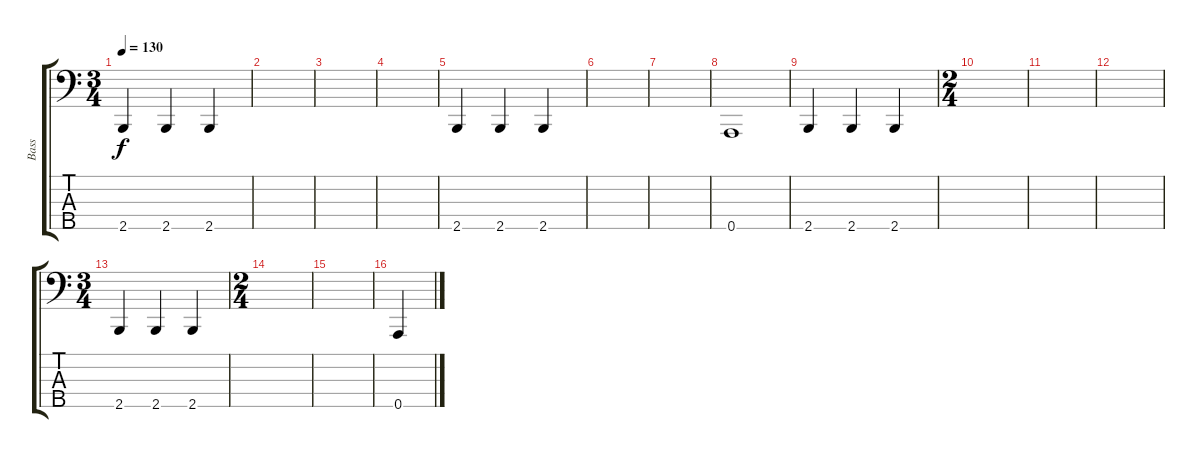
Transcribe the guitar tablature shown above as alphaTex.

\track ("Bass" "Bass") {instrument electricbasspick}
\staff {score tabs}
\tuning (Gb2 D2 A1 E1 A0) {hide}
\ts (3 4)
\tempo 130
\clef f4
\ks c
2.5.4{dy f} 2.5.4 2.5.4 |
|
|
|
2.5.4 2.5.4 2.5.4 |
|
|
0.5.1 |
2.5.4 2.5.4 2.5.4 |
\ts (2 4)
|
|
|
\ts (3 4)
2.5.4 2.5.4 2.5.4 |
\ts (2 4)
|
|
0.5.4
